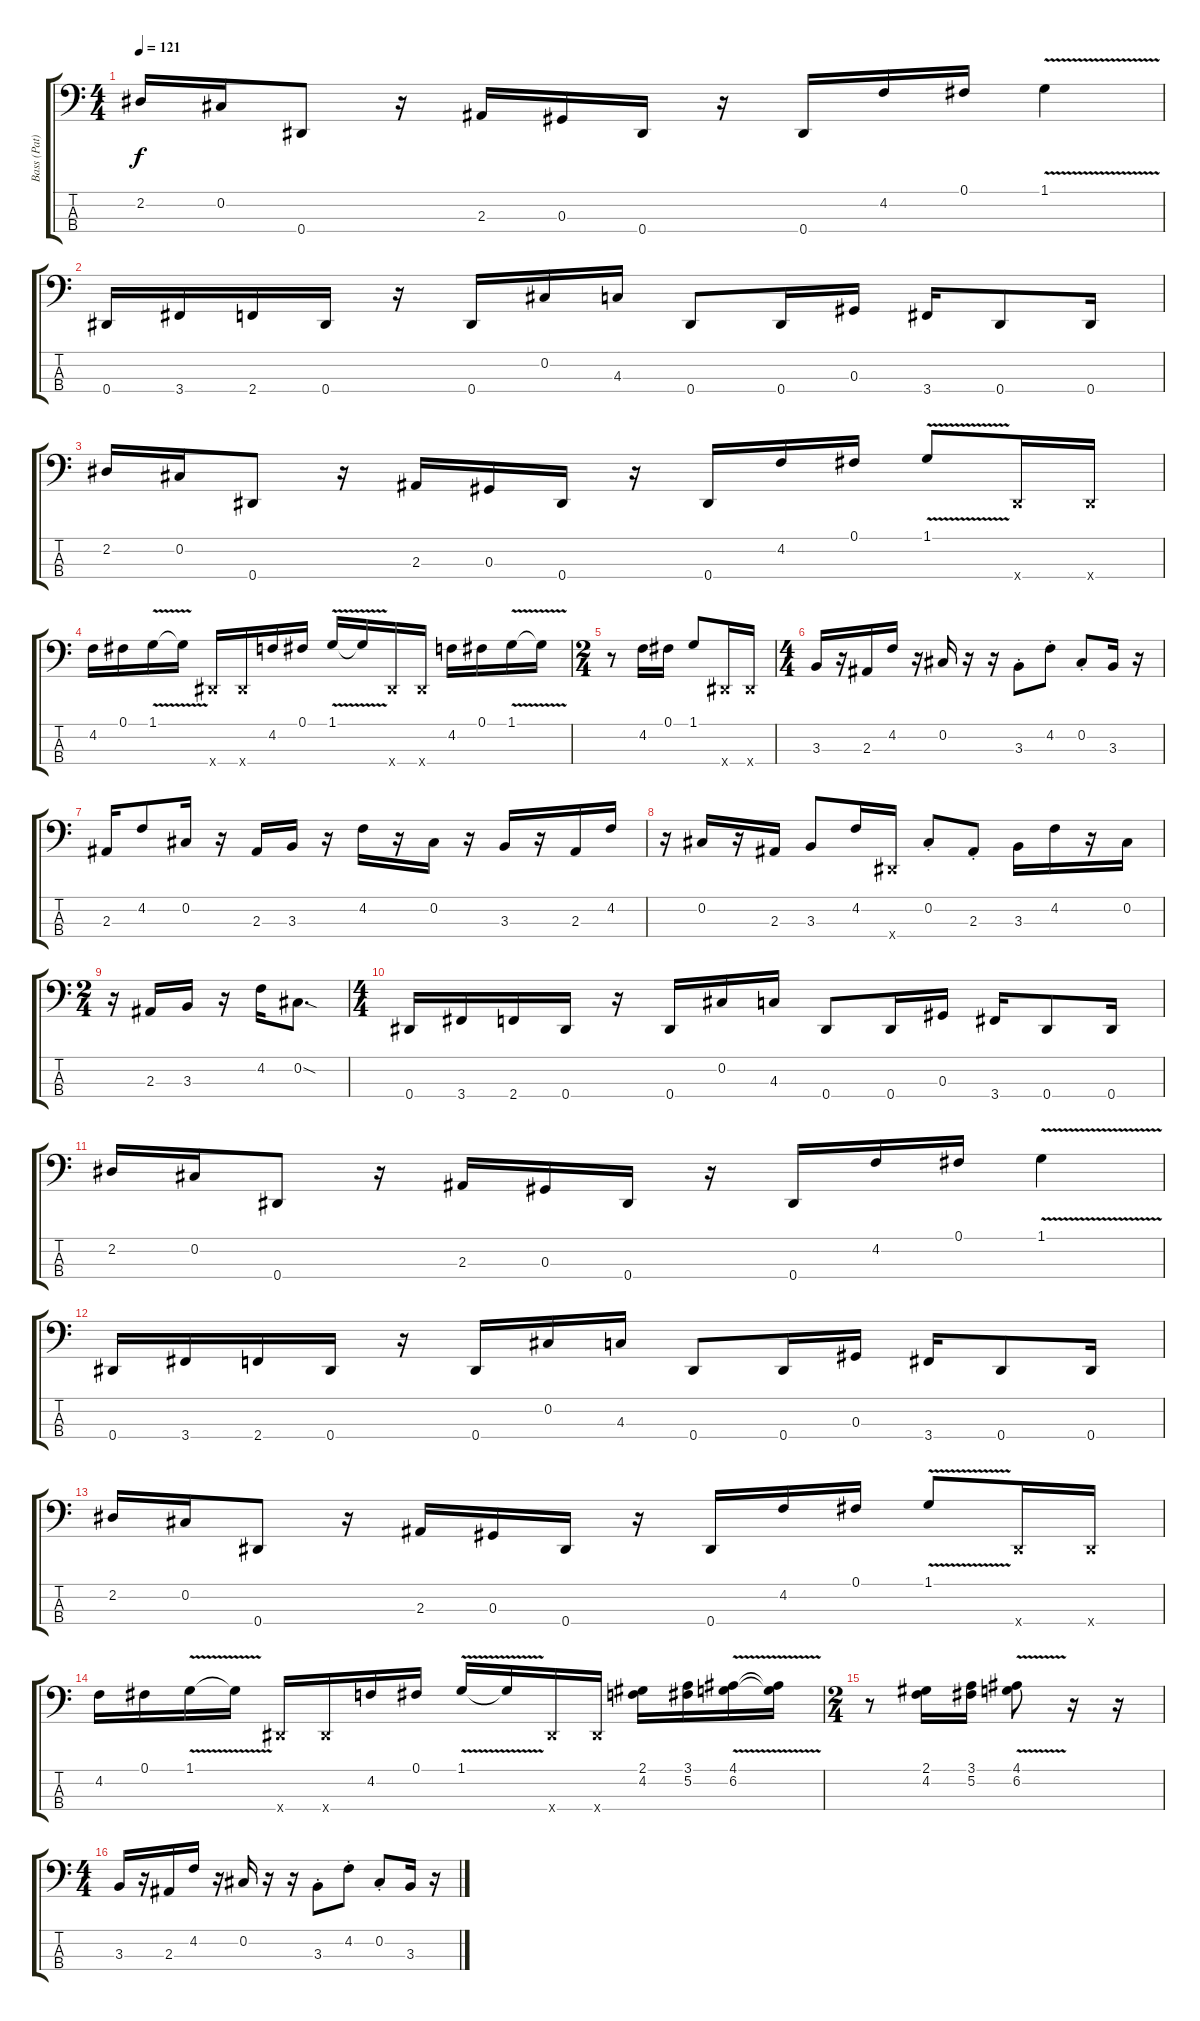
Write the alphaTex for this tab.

\track ("Bass (Pat)" "Bass (Pat)") {instrument electricbasspick}
\staff {score tabs}
\tuning (Gb2 Db2 Ab1 Eb1) {hide}
\ts (4 4)
\tempo 121
\clef f4
\ks c
2.2.16{dy f} 0.2.16 0.4.8 r.16 2.3.16 0.3.16 0.4.16 r.16 0.4.16 4.2.16 0.1.16 1.1{v}.4 |
0.4.16 3.4.16 2.4.16 0.4.16 r.16 0.4.16 0.2.16 4.3.16 0.4.8 0.4.16 0.3.16 3.4.16 0.4.8 0.4.16 |
2.2.16 0.2.16 0.4.8 r.16 2.3.16 0.3.16 0.4.16 r.16 0.4.16 4.2.16 0.1.16 1.1{v}.8 0.4{x}.16 0.4{x}.16 |
4.2.16 0.1.16 1.1{v}.16 1.1{t}.16 0.4{x}.16 0.4{x}.16 4.2.16 0.1.16 1.1{v}.16 1.1{t}.16 0.4{x}.16 0.4{x}.16 4.2.16 0.1.16 1.1{v}.16 1.1{t}.16 |
\ts (2 4)
r.8 4.2.16 0.1.16 1.1.8 0.4{x}.16 0.4{x}.16 |
\ts (4 4)
3.3.16 r.16 2.3.16 4.2.16 r.16 0.2.16 r.16 r.16 3.3{st}.8 4.2{st}.8 0.2{st}.8 3.3.16 r.16 |
2.3.16 4.2.8 0.2.16 r.16 2.3.16 3.3.16 r.16 4.2.16 r.16 0.2.16 r.16 3.3.16 r.16 2.3.16 4.2.16 |
r.16 0.2.16 r.16 2.3.16 3.3.8 4.2.16 0.4{x}.16 0.2{st}.8 2.3{st}.8 3.3.16 4.2.16 r.16 0.2.16 |
\ts (2 4)
r.16 2.3.16 3.3.16 r.16 4.2.16 0.2{sod}.8{d} |
\ts (4 4)
0.4.16 3.4.16 2.4.16 0.4.16 r.16 0.4.16 0.2.16 4.3.16 0.4.8 0.4.16 0.3.16 3.4.16 0.4.8 0.4.16 |
2.2.16 0.2.16 0.4.8 r.16 2.3.16 0.3.16 0.4.16 r.16 0.4.16 4.2.16 0.1.16 1.1{v}.4 |
0.4.16 3.4.16 2.4.16 0.4.16 r.16 0.4.16 0.2.16 4.3.16 0.4.8 0.4.16 0.3.16 3.4.16 0.4.8 0.4.16 |
2.2.16 0.2.16 0.4.8 r.16 2.3.16 0.3.16 0.4.16 r.16 0.4.16 4.2.16 0.1.16 1.1{v}.8 0.4{x}.16 0.4{x}.16 |
4.2.16 0.1.16 1.1{v}.16 1.1{t}.16 0.4{x}.16 0.4{x}.16 4.2.16 0.1.16 1.1{v}.16 1.1{t}.16 0.4{x}.16 0.4{x}.16 (2.1 4.2).16 (3.1 5.2).16 (4.1 6.2{v}).16 (4.1{t} 6.2{t}).16 |
\ts (2 4)
r.8 (2.1 4.2).16 (3.1 5.2).16 (4.1{v} 6.2).8 r.16 r.16 |
\ts (4 4)
3.3.16 r.16 2.3.16 4.2.16 r.16 0.2.16 r.16 r.16 3.3{st}.8 4.2{st}.8 0.2{st}.8 3.3.16 r.16
